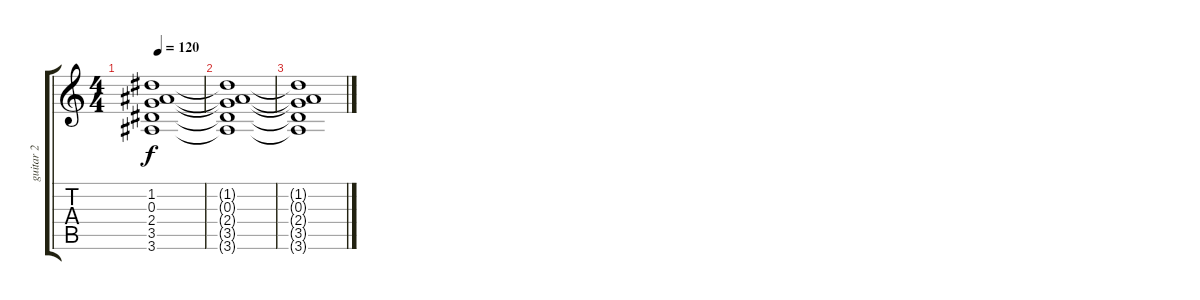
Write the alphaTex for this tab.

\track ("guitar 2" "guitar 2") {instrument overdrivenguitar}
\staff {score tabs}
\tuning (G4 D4 Bb3 F3 C3 G2) {hide}
\ts (4 4)
\tempo 120
\clef g2
\ks c
(1.2 0.3 2.4 3.5 3.6).1{dy f} |
(1.2{t} 0.3{t} 2.4{t} 3.5{t} 3.6{t}).1 |
(1.2{t} 0.3{t} 2.4{t} 3.5{t} 3.6{t}).1
